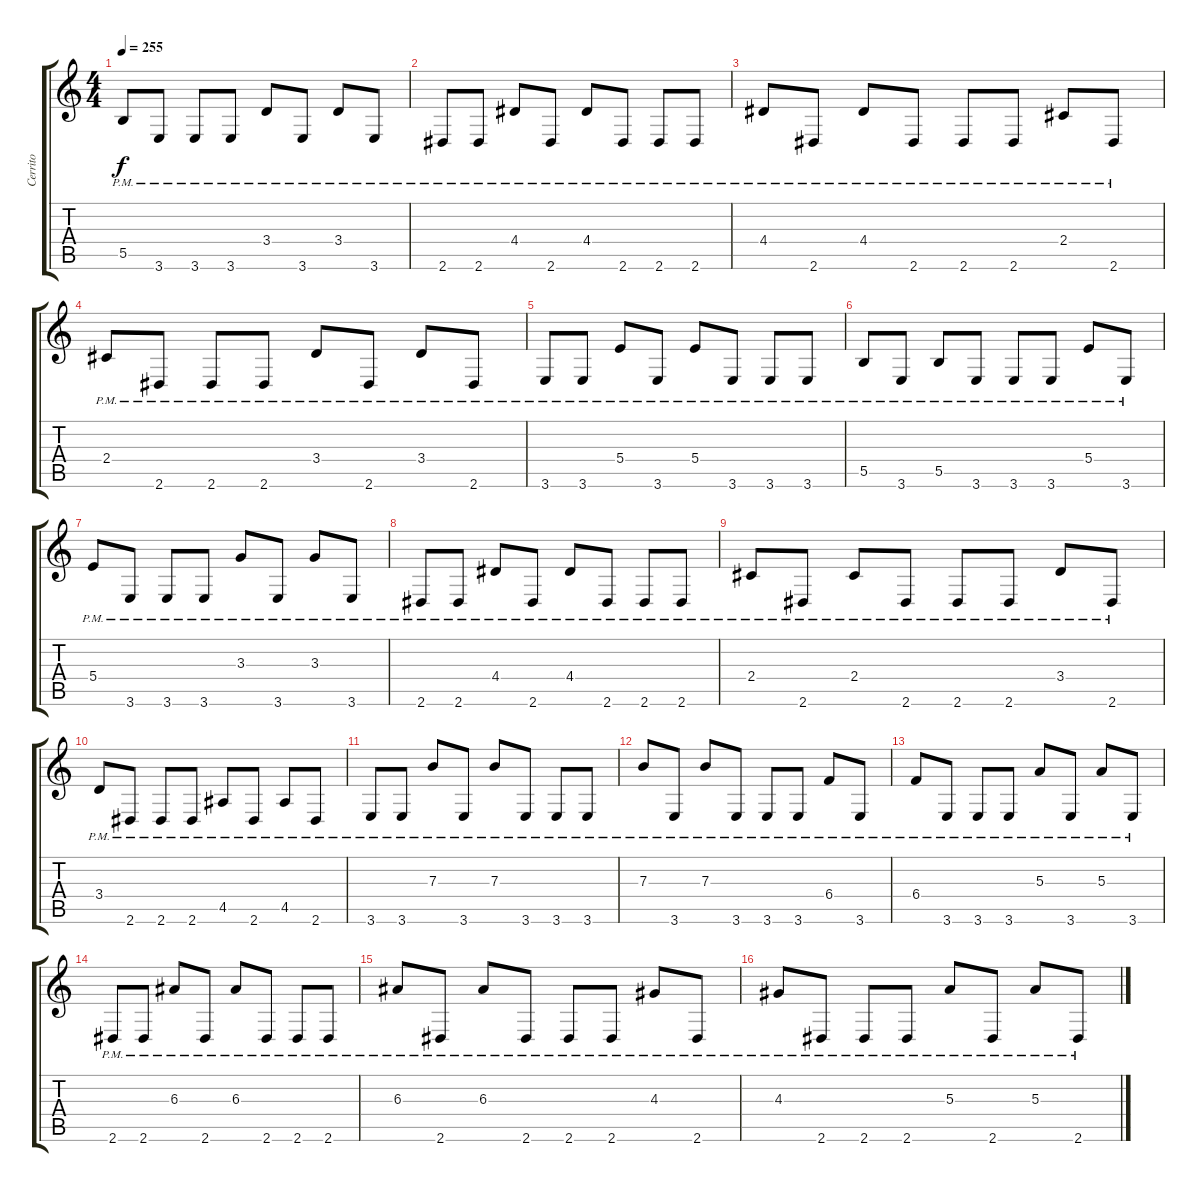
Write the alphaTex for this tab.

\track ("Cerrito" "Cerrito") {instrument distortionguitar}
\staff {score tabs}
\tuning (Db4 Ab3 E3 B2 Gb2 Db2) {hide}
\ts (4 4)
\tempo 255
\clef g2
\ks c
5.5{pm}.8{dy f} 3.6{pm}.8 3.6{pm}.8 3.6{pm}.8 3.4{pm}.8 3.6{pm}.8 3.4{pm}.8 3.6{pm}.8 |
2.6{pm}.8 2.6{pm}.8 4.4{pm}.8 2.6{pm}.8 4.4{pm}.8 2.6{pm}.8 2.6{pm}.8 2.6{pm}.8 |
4.4{pm}.8 2.6{pm}.8 4.4{pm}.8 2.6{pm}.8 2.6{pm}.8 2.6{pm}.8 2.4{pm}.8 2.6{pm}.8 |
2.4{pm}.8 2.6{pm}.8 2.6{pm}.8 2.6{pm}.8 3.4{pm}.8 2.6{pm}.8 3.4{pm}.8 2.6{pm}.8 |
3.6{pm}.8 3.6{pm}.8 5.4{pm}.8 3.6{pm}.8 5.4{pm}.8 3.6{pm}.8 3.6{pm}.8 3.6{pm}.8 |
5.5{pm}.8 3.6{pm}.8 5.5{pm}.8 3.6{pm}.8 3.6{pm}.8 3.6{pm}.8 5.4{pm}.8 3.6{pm}.8 |
5.4{pm}.8 3.6{pm}.8 3.6{pm}.8 3.6{pm}.8 3.3{pm}.8 3.6{pm}.8 3.3{pm}.8 3.6{pm}.8 |
2.6{pm}.8 2.6{pm}.8 4.4{pm}.8 2.6{pm}.8 4.4{pm}.8 2.6{pm}.8 2.6{pm}.8 2.6{pm}.8 |
2.4{pm}.8 2.6{pm}.8 2.4{pm}.8 2.6{pm}.8 2.6{pm}.8 2.6{pm}.8 3.4{pm}.8 2.6{pm}.8 |
3.4{pm}.8 2.6{pm}.8 2.6{pm}.8 2.6{pm}.8 4.5{pm}.8 2.6{pm}.8 4.5{pm}.8 2.6{pm}.8 |
3.6{pm}.8 3.6{pm}.8 7.3{pm}.8 3.6{pm}.8 7.3{pm}.8 3.6{pm}.8 3.6{pm}.8 3.6{pm}.8 |
7.3{pm}.8 3.6{pm}.8 7.3{pm}.8 3.6{pm}.8 3.6{pm}.8 3.6{pm}.8 6.4{pm}.8 3.6{pm}.8 |
6.4{pm}.8 3.6{pm}.8 3.6{pm}.8 3.6{pm}.8 5.3{pm}.8 3.6{pm}.8 5.3{pm}.8 3.6{pm}.8 |
2.6{pm}.8 2.6{pm}.8 6.3{pm}.8 2.6{pm}.8 6.3{pm}.8 2.6{pm}.8 2.6{pm}.8 2.6{pm}.8 |
6.3{pm}.8 2.6{pm}.8 6.3{pm}.8 2.6{pm}.8 2.6{pm}.8 2.6{pm}.8 4.3{pm}.8 2.6{pm}.8 |
4.3{pm}.8 2.6{pm}.8 2.6{pm}.8 2.6{pm}.8 5.3{pm}.8 2.6{pm}.8 5.3{pm}.8 2.6{pm}.8
